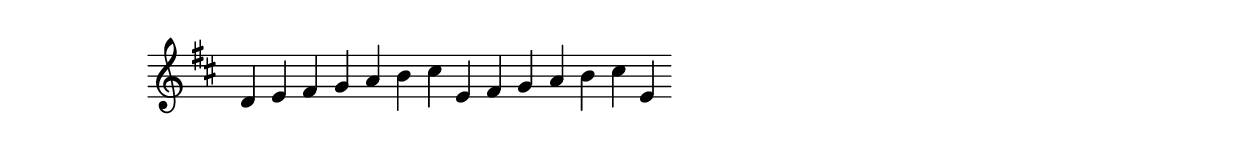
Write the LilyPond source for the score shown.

#(ly:set-option 'midi-extension "mid")
\version "2.12.3"
\include "english.ly"
\header{
title = ""
composer = ""
}
%{

S R G m P D N R G m P D N R 

%}
melody = {
\once \override Staff.TimeSignature #'stencil = ##f
\clef treble
\key c \major
\autoBeamOn
\cadenzaOn


  c'4  d'4  e'4  f'4  g'4  a'4  b'4  d'4  e'4  f'4  g'4  a'4  b'4  d'4

}


text = \lyricmode {

}

\score{
\transpose c' d'
<<
\new Voice = "one" {
\melody
}
\new Lyrics \lyricsto "one" \text
>>
\layout {
\context {
\Score
\remove "Bar_number_engraver"
}
}
\midi {
\context {
\Score
tempoWholesPerMinute = #(ly:make-moment 200 4)
}
}
}